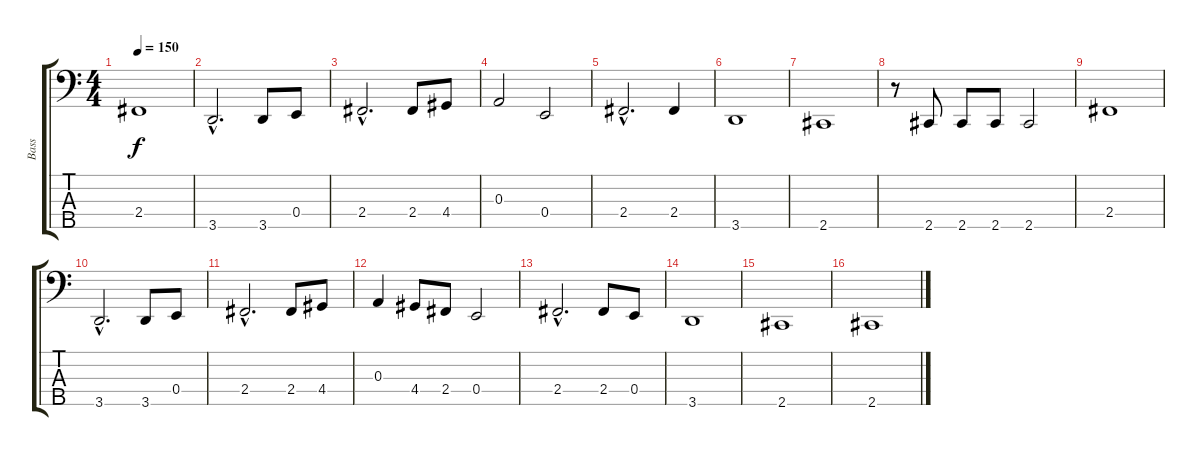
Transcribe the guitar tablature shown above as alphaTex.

\track ("Bass" "Bass") {instrument electricbassfinger}
\staff {score tabs}
\tuning (G2 D2 A1 E1 B0) {hide}
\ts (4 4)
\tempo 150
\clef f4
\ks c
2.4.1{dy f} |
3.5{hac}.2{d} 3.5.8 0.4.8 |
2.4{hac}.2{d} 2.4.8 4.4.8 |
0.3.2 0.4.2 |
2.4{hac}.2{d} 2.4.4 |
3.5.1 |
2.5.1 |
r.8 2.5.8 2.5.8 2.5.8 2.5.2 |
2.4.1 |
3.5{hac}.2{d} 3.5.8 0.4.8 |
2.4{hac}.2{d} 2.4.8 4.4.8 |
0.3.4 4.4.8 2.4.8 0.4.2 |
2.4{hac}.2{d} 2.4.8 0.4.8 |
3.5.1 |
2.5.1 |
2.5.1
